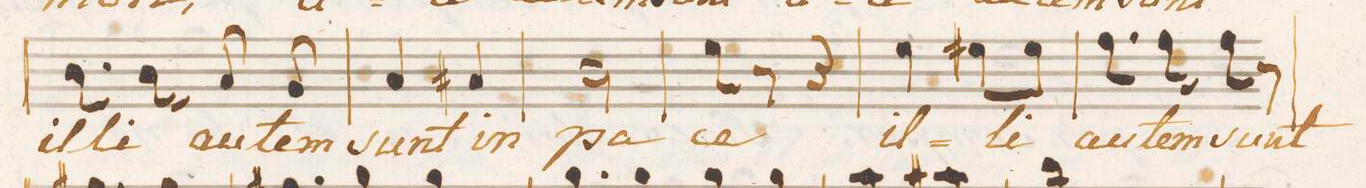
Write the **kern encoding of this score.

**kern	**text	**dynam
*I"Basso.	*	*
*clefF4	*	*
*k[f#]	*	*
*M2/4	*	*
8.D\	il-	.
16D\	-li	.
8C/	au-	.
8BB/	-tem	.
=38	=38	=38
4C/	sunt	.
4C#X/	in	.
=39	=39	=39
2D\	pa-	.
=40	=40	=40
8G\	-ce	.
8r	.	.
4r	.	.
=41	=41	=41
4G\	il-	.
8G#X\L	-li	.
8G#\J	.	.
=42	=42	=42
8.A\	au-	.
16A\	-tem	.
8A\	sunt	.
8r	.	.
=43	=43	=43
*-	*-	*-
